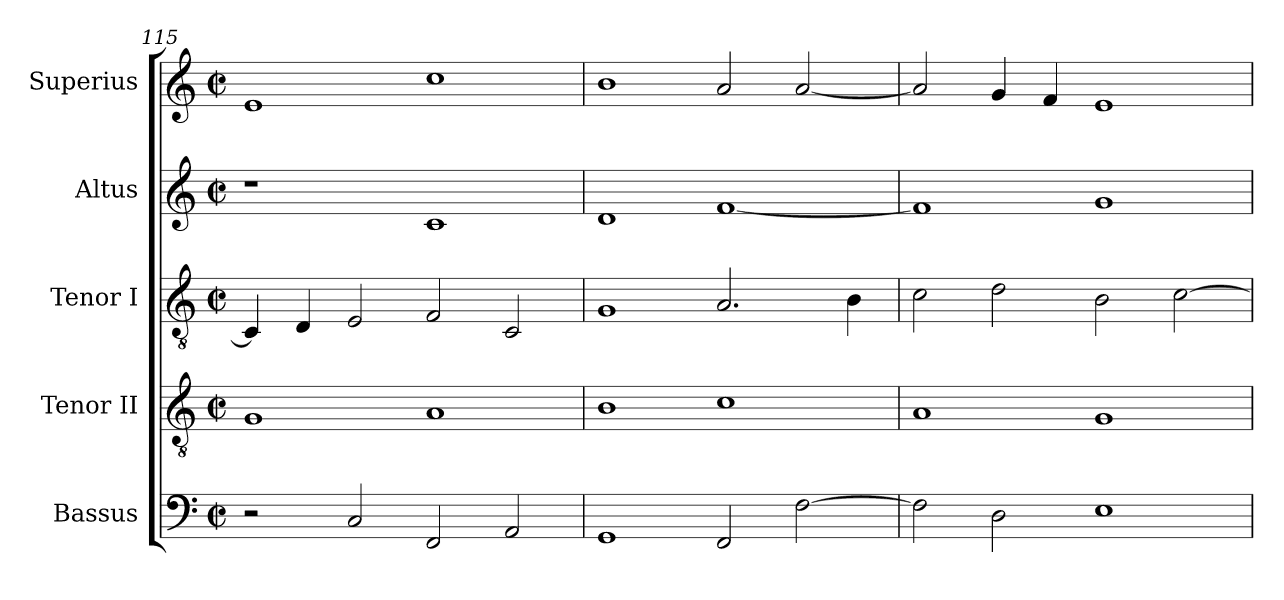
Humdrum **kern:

**kern	**kern	**kern	**kern	**kern
*part5	*part4	*part3	*part2	*part1
*staff5	*staff4	*staff3	*staff2	*staff1
*I"Bassus	*I"Tenor II	*I"Tenor I	*I"Altus	*I"Superius
*I'B.	*	*	*	*I'S.
*clefF4	*clefGv2	*clefGv2	*clefG2	*clefG2
*	*ITrd7c12	*ITrd7c12	*	*
*k[]	*k[]	*k[]	*k[]	*k[]
*C:	*C:	*C:	*C:	*C:
*M2/2	*M2/2	*M2/2	*M2/2	*M2/2
*met(c|)	*met(c|)	*met(c|)	*met(c|)	*met(c|)
=115	=115	=115	=115	=115
2r	1GGi	4CCi/]	1r	1ei
.	.	4DDi/	.	.
2Ci/	.	2EEi/	.	.
2FFi/	1AAi	2FFi/	1ci	1cci
2AAi/	.	2CCi/	.	.
=116	=116	=116	=116	=116
1GGi	1BBi	1GGi	1di	1bi
2FFi/	1Ci	2.AAi/	[<1fi	2ai/
[>2Fi\	.	.	.	[<2ai/
.	.	4BBi\	.	.
=117	=117	=117	=117	=117
2Fi\]	1AAi	2Ci\	1fi]	2ai/]
2Di\	.	2Di\	.	4gi/
.	.	.	.	4fi/
1Ei	1GGi	2BBi\	1gi	1ei
.	.	[>2Ci\	.	.
=	=	=	=	=
*-	*-	*-	*-	*-
